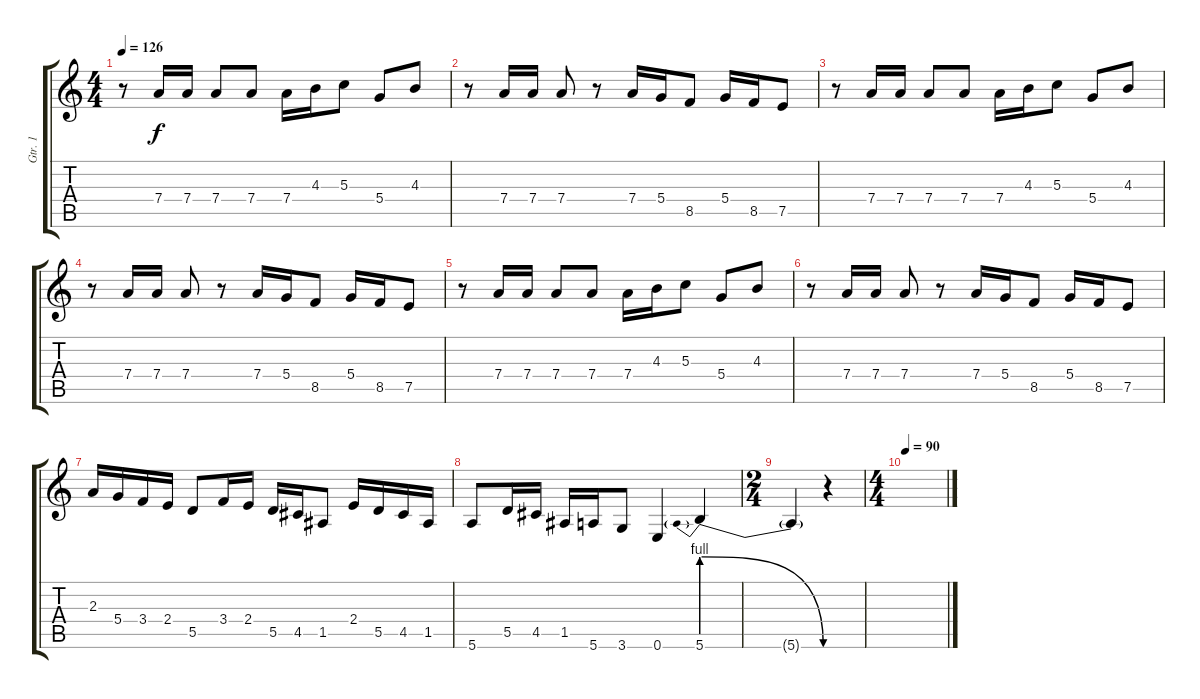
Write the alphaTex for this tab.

\track ("Gtr. 1" "Gtr. 1") {instrument distortionguitar}
\staff {score tabs}
\tuning (E4 B3 G3 D3 A2 E2) {hide}
\ts (4 4)
\tempo 126
\clef g2
\ks c
r.8{dy f} 7.4.16 7.4.16 7.4.8 7.4.8 7.4.16 4.3.16 5.3.8 5.4.8 4.3.8 |
r.8 7.4.16 7.4.16 7.4.8 r.8 7.4.16 5.4.16 8.5.8 5.4.16 8.5.16 7.5.8 |
r.8 7.4.16 7.4.16 7.4.8 7.4.8 7.4.16 4.3.16 5.3.8 5.4.8 4.3.8 |
r.8 7.4.16 7.4.16 7.4.8 r.8 7.4.16 5.4.16 8.5.8 5.4.16 8.5.16 7.5.8 |
r.8 7.4.16 7.4.16 7.4.8 7.4.8 7.4.16 4.3.16 5.3.8 5.4.8 4.3.8 |
r.8 7.4.16 7.4.16 7.4.8 r.8 7.4.16 5.4.16 8.5.8 5.4.16 8.5.16 7.5.8 |
2.3.16 5.4.16 3.4.16 2.4.16 5.5.8 3.4.16 2.4.16 5.5.16 4.5.16 1.5.8 2.4.16 5.5.16 4.5.16 1.5.16 |
5.6.8 5.5.16 4.5.16 1.5.16 5.6.16 3.6.8 0.6.4 5.6{be (prebendrelease 0 4 60 0)}.4 |
\ts (2 4)
5.6{t}.4 r.4 |
\ts (4 4)
\tempo 90
